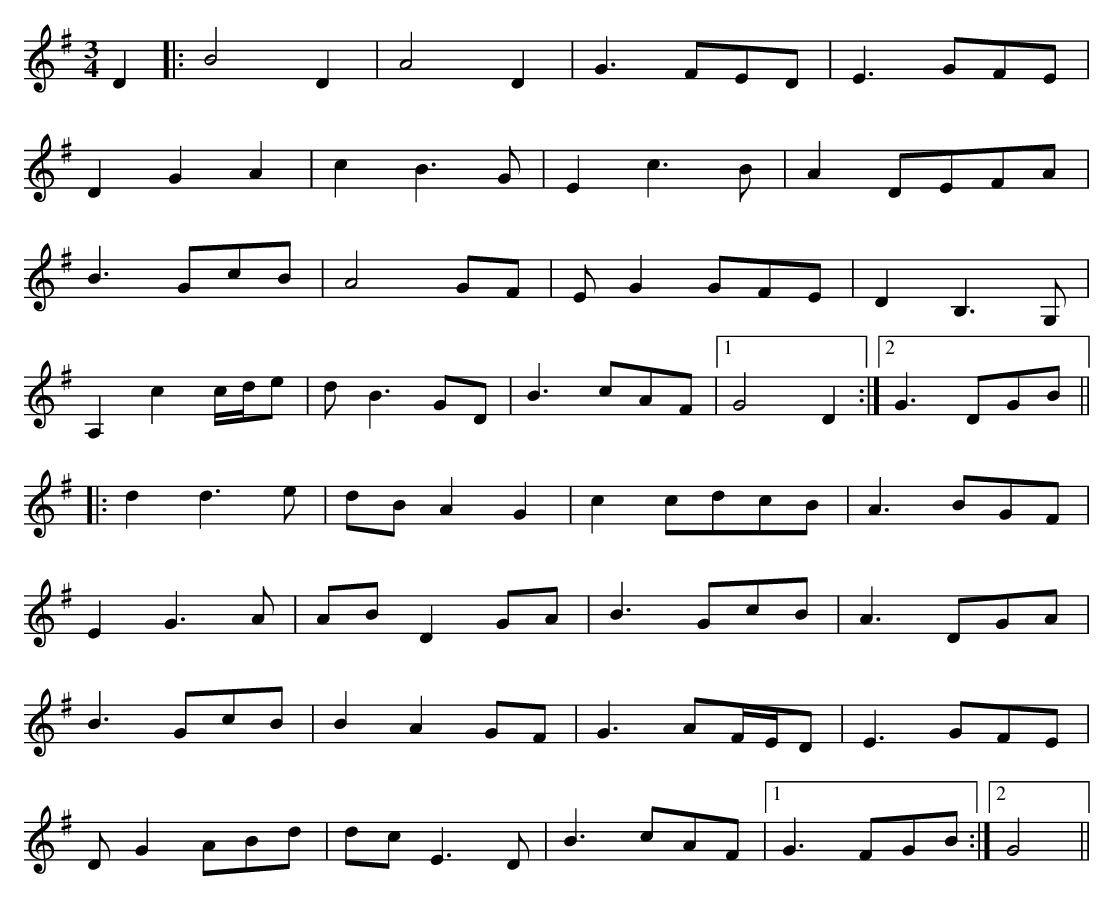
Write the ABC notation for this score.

X:1
M:3/4
K:G
D2|:B4 D2|A4 D2|G3 FED|E3 GFE|
D2 G2 A2|c2 B3 G|E2 c3 B|A2 DEFA|
B3 GcB|A4 GF|EG2 GFE|D2 B,3 G,|
A,2 c2 c/d/e|dB3 GD|B3 cAF|1 G4 D2:|2 G3 DGB||
|:d2 d3 e|dB A2 G2|c2cdcB|A3 BGF|
E2 G3 A|AB D2 GA|B3 GcB|A3 DGA|
B3 GcB|B2 A2 GF|G3 AF/E/D|E3 GFE|
DG2 ABd|dcE3 D|B3 cAF|1 G3 FGB:|2 G4||
